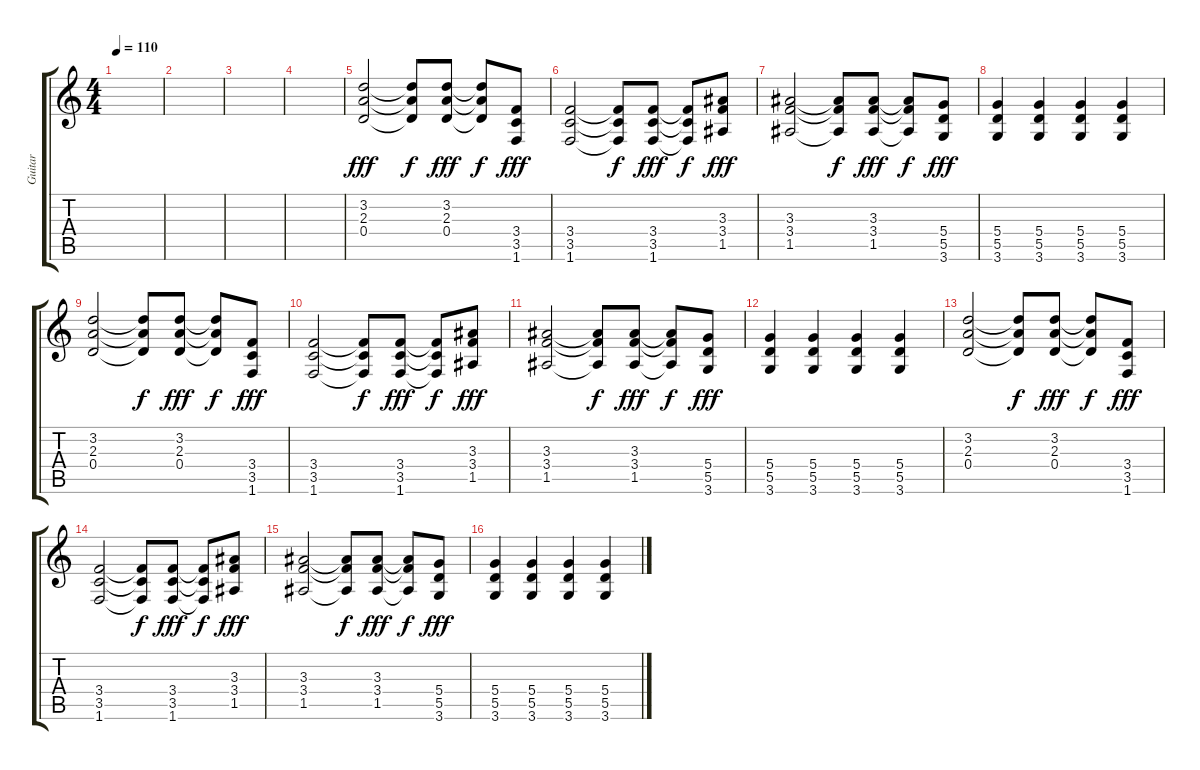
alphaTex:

\track ("Guitar" "Guitar") {instrument electricguitarjazz}
\staff {score tabs}
\tuning (E4 B3 G3 D3 A2 E2) {hide}
\ts (4 4)
\tempo 110
\clef g2
\ks c
|
|
|
|
(3.2 2.3 0.4).2{dy fff instrument distortionguitar} (3.2{t} 2.3{t} 0.4{t}).8{dy f} (3.2 2.3 0.4).8{dy fff} (3.2{t} 2.3{t} 0.4{t}).8{dy f} (3.4 3.5 1.6).8{dy fff} |
(3.4 3.5 1.6).2{instrument distortionguitar} (3.4{t} 3.5{t} 1.6{t}).8{dy f} (3.4 3.5 1.6).8{dy fff} (3.4{t} 3.5{t} 1.6{t}).8{dy f} (3.3 3.4 1.5).8{dy fff} |
(3.3 3.4 1.5).2{instrument distortionguitar} (3.3{t} 3.4{t} 1.5{t}).8{dy f} (3.3 3.4 1.5).8{dy fff} (3.3{t} 3.4{t} 1.5{t}).8{dy f} (5.4 5.5 3.6).8{dy fff} |
(5.4 5.5 3.6).4 (5.4 5.5 3.6).4 (5.4 5.5 3.6).4 (5.4 5.5 3.6).4 |
(3.2 2.3 0.4).2{instrument distortionguitar} (3.2{t} 2.3{t} 0.4{t}).8{dy f} (3.2 2.3 0.4).8{dy fff} (3.2{t} 2.3{t} 0.4{t}).8{dy f} (3.4 3.5 1.6).8{dy fff} |
(3.4 3.5 1.6).2{instrument distortionguitar} (3.4{t} 3.5{t} 1.6{t}).8{dy f} (3.4 3.5 1.6).8{dy fff} (3.4{t} 3.5{t} 1.6{t}).8{dy f} (3.3 3.4 1.5).8{dy fff} |
(3.3 3.4 1.5).2{instrument distortionguitar} (3.3{t} 3.4{t} 1.5{t}).8{dy f} (3.3 3.4 1.5).8{dy fff} (3.3{t} 3.4{t} 1.5{t}).8{dy f} (5.4 5.5 3.6).8{dy fff} |
(5.4 5.5 3.6).4 (5.4 5.5 3.6).4 (5.4 5.5 3.6).4 (5.4 5.5 3.6).4 |
(3.2 2.3 0.4).2{instrument distortionguitar} (3.2{t} 2.3{t} 0.4{t}).8{dy f} (3.2 2.3 0.4).8{dy fff} (3.2{t} 2.3{t} 0.4{t}).8{dy f} (3.4 3.5 1.6).8{dy fff} |
(3.4 3.5 1.6).2{instrument distortionguitar} (3.4{t} 3.5{t} 1.6{t}).8{dy f} (3.4 3.5 1.6).8{dy fff} (3.4{t} 3.5{t} 1.6{t}).8{dy f} (3.3 3.4 1.5).8{dy fff} |
(3.3 3.4 1.5).2{instrument distortionguitar} (3.3{t} 3.4{t} 1.5{t}).8{dy f} (3.3 3.4 1.5).8{dy fff} (3.3{t} 3.4{t} 1.5{t}).8{dy f} (5.4 5.5 3.6).8{dy fff} |
(5.4 5.5 3.6).4 (5.4 5.5 3.6).4 (5.4 5.5 3.6).4 (5.4 5.5 3.6).4
